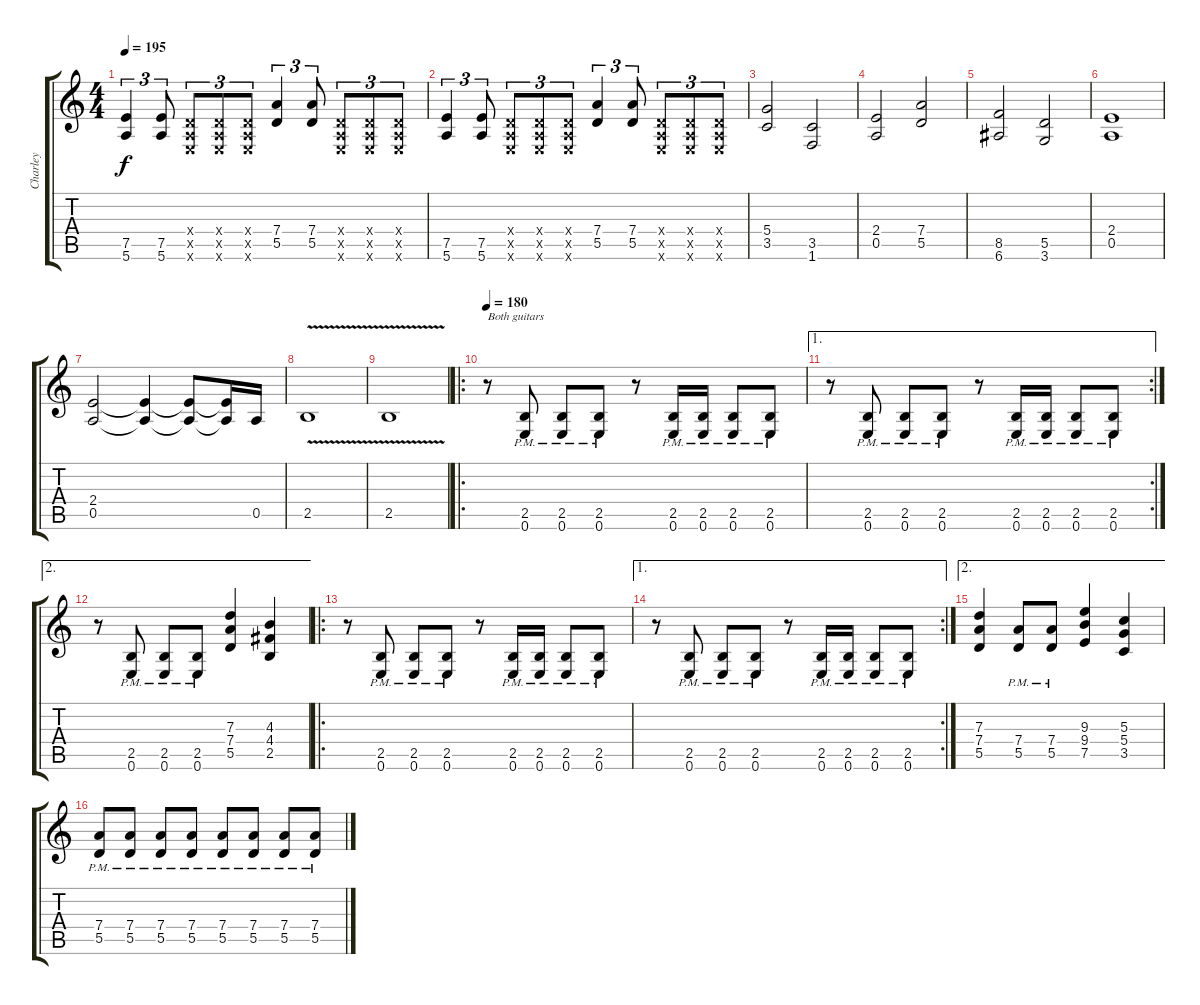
\track ("Charley" "Charley") {instrument overdrivenguitar}
\staff {score tabs}
\tuning (E4 B3 G3 D3 A2 E2) {hide}
\ts (4 4)
\tempo 195
\clef g2
\ks aminor
(7.5 5.6).4{tu (3 2) dy f} (7.5 5.6).8{tu (3 2)} (0.4{x} 0.5{x} 0.6{x}).8{tu (3 2)} (0.4{x} 0.5{x} 0.6{x}).8{tu (3 2)} (0.4{x} 0.5{x} 0.6{x}).8{tu (3 2)} (7.4 5.5).4{tu (3 2)} (7.4 5.5).8{tu (3 2)} (0.4{x} 0.5{x} 0.6{x}).8{tu (3 2)} (0.4{x} 0.5{x} 0.6{x}).8{tu (3 2)} (0.4{x} 0.5{x} 0.6{x}).8{tu (3 2)} |
(7.5 5.6).4{tu (3 2)} (7.5 5.6).8{tu (3 2)} (0.4{x} 0.5{x} 0.6{x}).8{tu (3 2)} (0.4{x} 0.5{x} 0.6{x}).8{tu (3 2)} (0.4{x} 0.5{x} 0.6{x}).8{tu (3 2)} (7.4 5.5).4{tu (3 2)} (7.4 5.5).8{tu (3 2)} (0.4{x} 0.5{x} 0.6{x}).8{tu (3 2)} (0.4{x} 0.5{x} 0.6{x}).8{tu (3 2)} (0.4{x} 0.5{x} 0.6{x}).8{tu (3 2)} |
(5.4 3.5).2 (3.5 1.6).2 |
(2.4 0.5).2 (7.4 5.5).2 |
(8.5 6.6).2 (5.5 3.6).2 |
(2.4 0.5).1 |
(2.4 0.5).2 (2.4{t} 0.5{t}).4 (2.4{t} 0.5{t}).8 (2.4{t} 0.5{t}).16 0.5.16 |
2.5{v}.1 |
2.5{v}.1 |
\ro
\tempo 180
r.8{txt "Both guitars"} (2.5{pm} 0.6{pm}).8 (2.5{pm} 0.6{pm}).8 (2.5{pm} 0.6{pm}).8 r.8 (2.5{pm} 0.6{pm}).16 (2.5{pm} 0.6{pm}).16 (2.5{pm} 0.6{pm}).8 (2.5{pm} 0.6{pm}).8 |
\ae 1
\rc 2
r.8 (2.5{pm} 0.6{pm}).8 (2.5{pm} 0.6{pm}).8 (2.5{pm} 0.6{pm}).8 r.8 (2.5{pm} 0.6{pm}).16 (2.5{pm} 0.6{pm}).16 (2.5{pm} 0.6{pm}).8 (2.5{pm} 0.6{pm}).8 |
\ae 2
r.8 (2.5{pm} 0.6{pm}).8 (2.5{pm} 0.6{pm}).8 (2.5{pm} 0.6{pm}).8 (7.3 7.4 5.5).4 (4.3 4.4 2.5).4 |
\ro
r.8 (2.5{pm} 0.6{pm}).8 (2.5{pm} 0.6{pm}).8 (2.5{pm} 0.6{pm}).8 r.8 (2.5{pm} 0.6{pm}).16 (2.5{pm} 0.6{pm}).16 (2.5{pm} 0.6{pm}).8 (2.5{pm} 0.6{pm}).8 |
\ae 1
\rc 2
r.8 (2.5{pm} 0.6{pm}).8 (2.5{pm} 0.6{pm}).8 (2.5{pm} 0.6{pm}).8 r.8 (2.5{pm} 0.6{pm}).16 (2.5{pm} 0.6{pm}).16 (2.5{pm} 0.6{pm}).8 (2.5{pm} 0.6{pm}).8 |
\ae 2
(7.3 7.4 5.5).4 (7.4{pm} 5.5{pm}).8 (7.4{pm} 5.5{pm}).8 (9.3 9.4 7.5).4 (5.3 5.4 3.5).4 |
(7.4{pm} 5.5{pm}).8 (7.4{pm} 5.5{pm}).8 (7.4{pm} 5.5{pm}).8 (7.4{pm} 5.5{pm}).8 (7.4{pm} 5.5{pm}).8 (7.4{pm} 5.5{pm}).8 (7.4{pm} 5.5{pm}).8 (7.4{pm} 5.5{pm}).8
